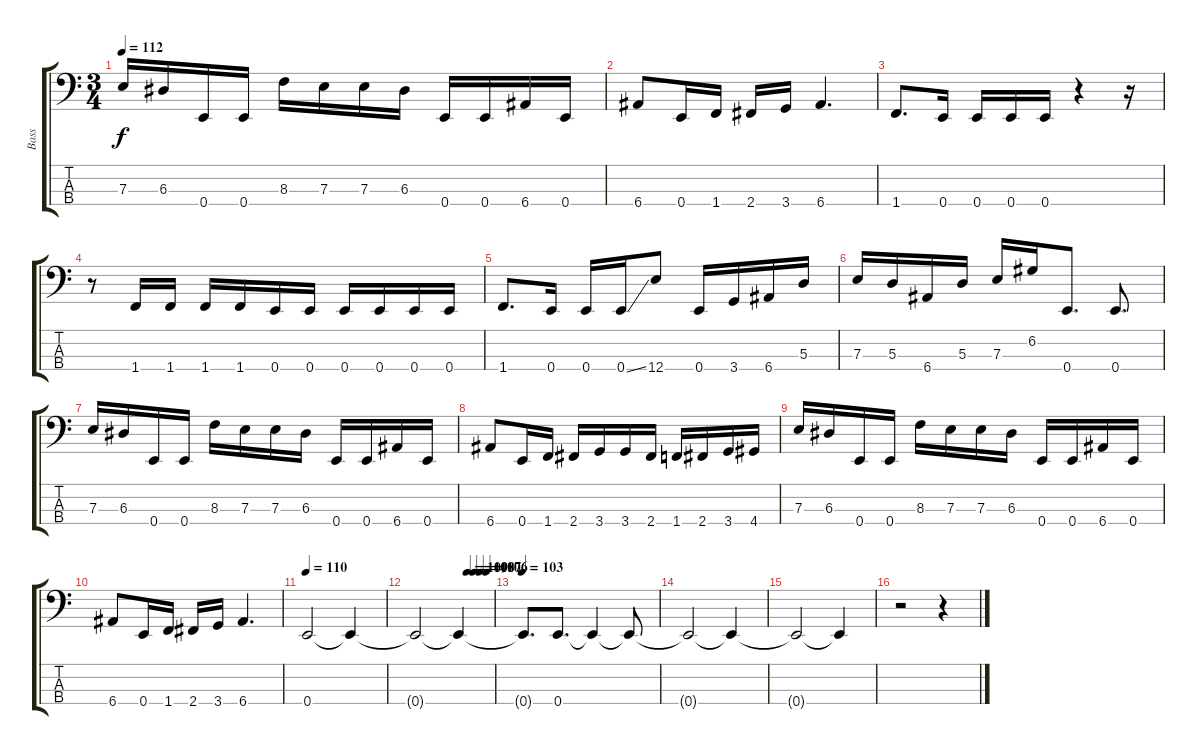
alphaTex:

\track ("Bass" "Bass") {instrument electricbassfinger}
\staff {score tabs}
\tuning (G2 D2 A1 E1) {hide}
\ts (3 4)
\tempo 112
\clef f4
\ks c
7.3.16{dy f} 6.3.16 0.4.16 0.4.16 8.3.16 7.3.16 7.3.16 6.3.16 0.4.16 0.4.16 6.4.16 0.4.16 |
6.4.8 0.4.16 1.4.16 2.4.16 3.4.16 6.4.4{d} |
1.4.8{d} 0.4.16 0.4.16 0.4.16 0.4.16 r.4 r.16 |
r.8 1.4.16 1.4.16 1.4.16 1.4.16 0.4.16 0.4.16 0.4.16 0.4.16 0.4.16 0.4.16 |
1.4.8{d} 0.4.16 0.4.16 0.4{ss}.16 12.4.8 0.4.16 3.4.16 6.4.16 5.3.16 |
7.3.16 5.3.16 6.4.16 5.3.16 7.3.16 6.2.16 0.4.8{d} 0.4.8{d} |
7.3.16 6.3.16 0.4.16 0.4.16 8.3.16 7.3.16 7.3.16 6.3.16 0.4.16 0.4.16 6.4.16 0.4.16 |
6.4.8 0.4.16 1.4.16 2.4.16 3.4.16 3.4.16 2.4.16 1.4.16 2.4.16 3.4.16 4.4.16 |
7.3.16 6.3.16 0.4.16 0.4.16 8.3.16 7.3.16 7.3.16 6.3.16 0.4.16 0.4.16 6.4.16 0.4.16 |
6.4.8 0.4.16 1.4.16 2.4.16 3.4.16 6.4.4{d} |
\tempo 110
0.4.2 0.4{t}.4 |
\tempo (109 0.6666666666666666)
\tempo (108 0.75)
\tempo (107 0.8333333333333334)
\tempo (106 0.9166666666666666)
0.4{t}.2 0.4{t}.4 |
\tempo 103
0.4{t}.8{d} 0.4.8{d} 0.4{t}.4 0.4{t}.8 |
0.4{t}.2 0.4{t}.4 |
0.4{t}.2 0.4{t}.4 |
r.2 r.4
